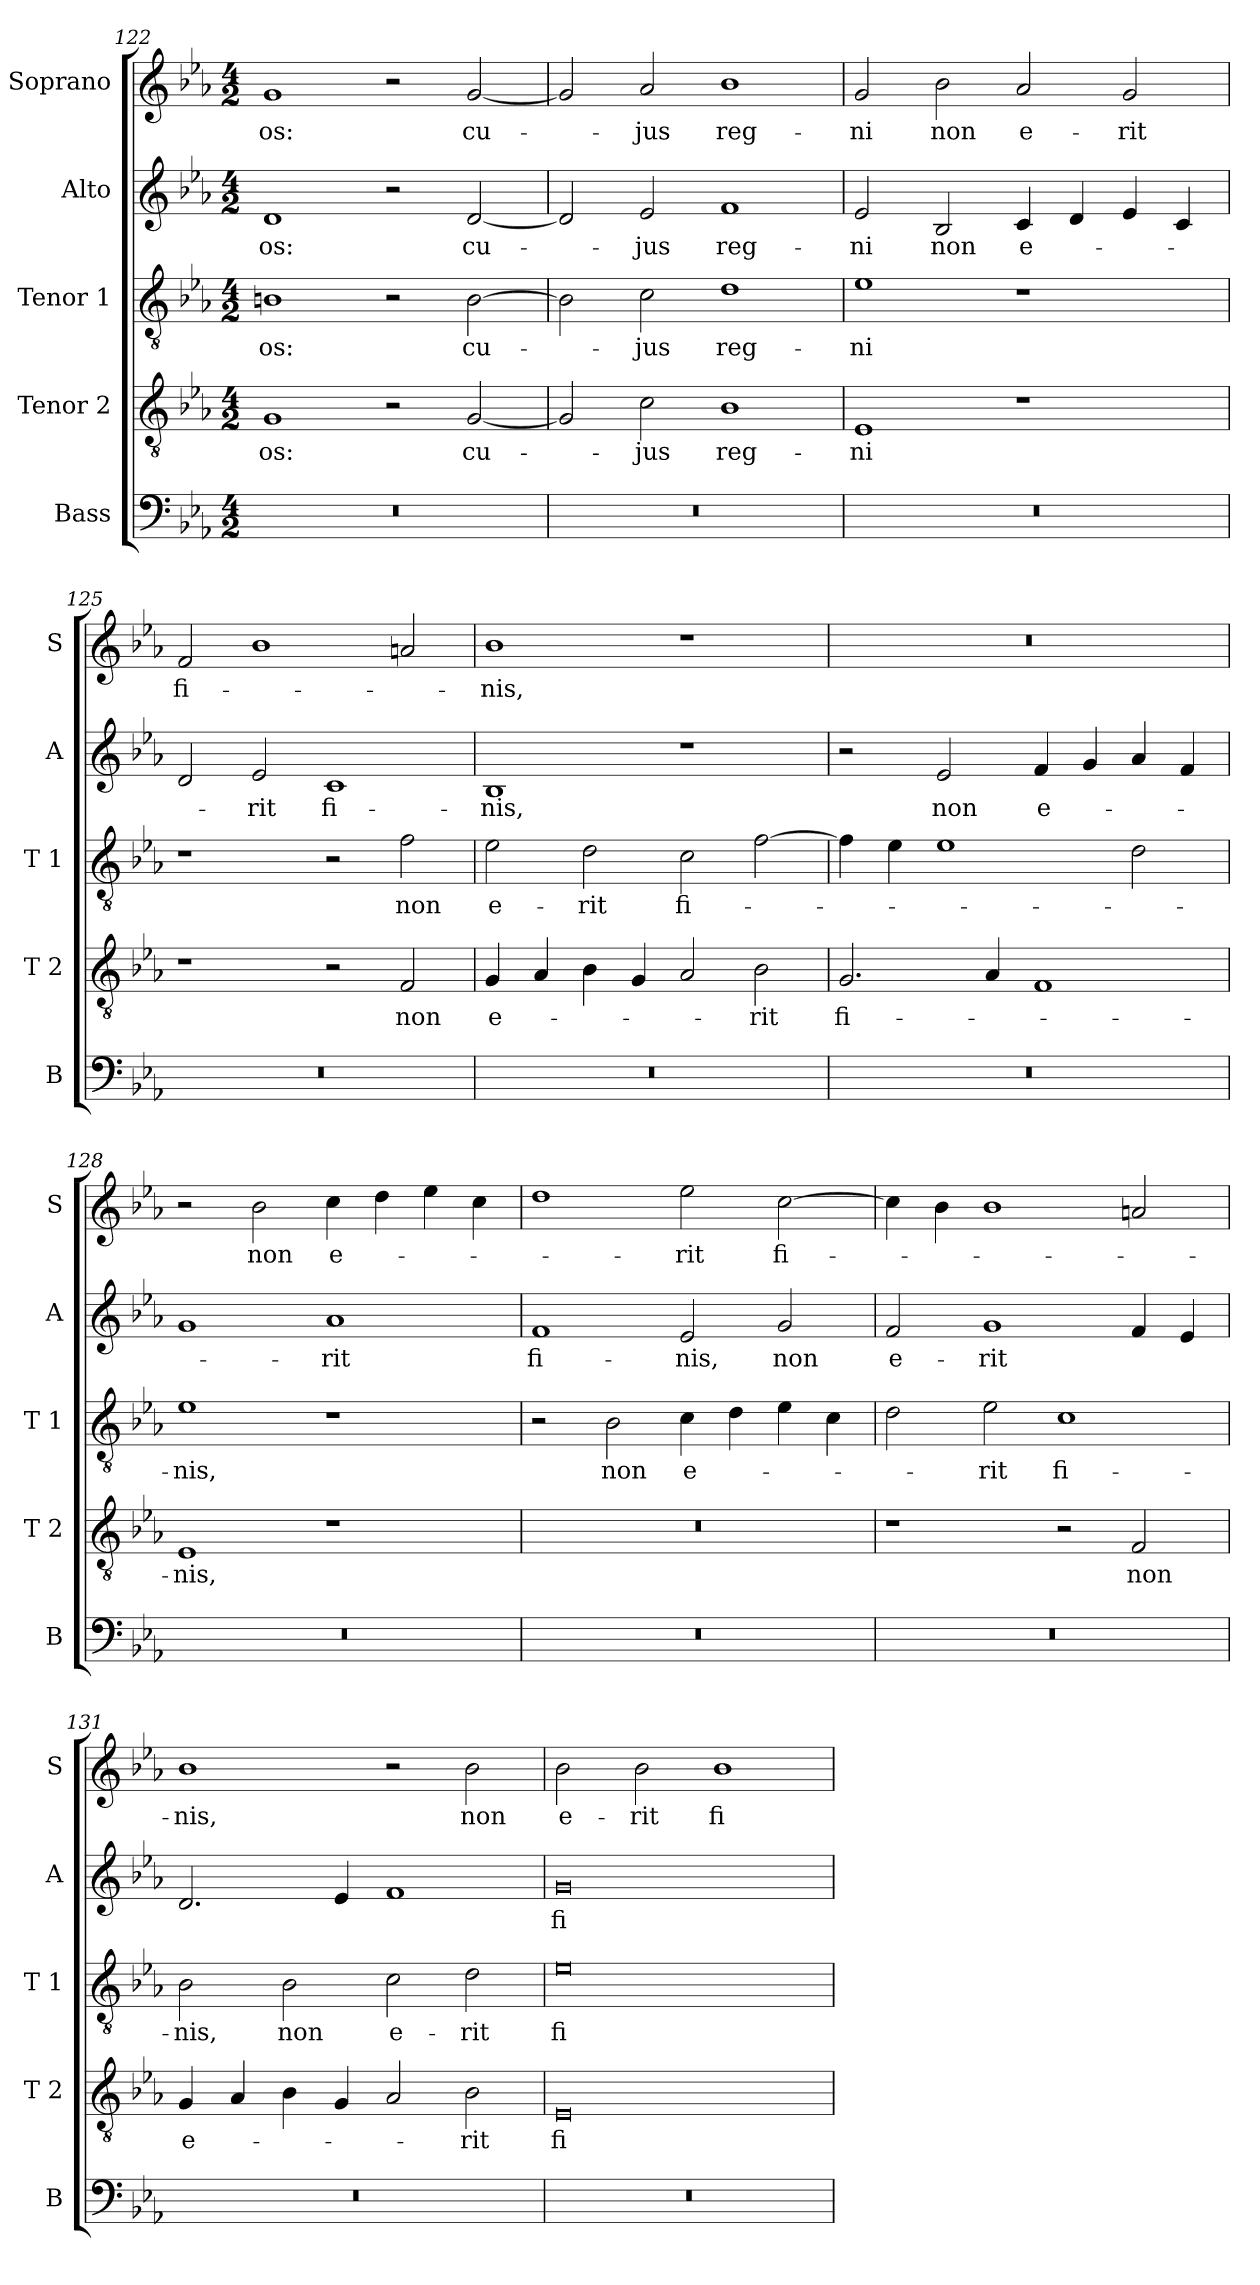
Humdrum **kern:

**kern	**kern	**text	**kern	**text	**kern	**text	**kern	**text
*part5	*part4	*part4	*part3	*part3	*part2	*part2	*part1	*part1
*staff5	*staff4	*staff4	*staff3	*staff3	*staff2	*staff2	*staff1	*staff1
*I"Bass	*I"Tenor 2	*	*I"Tenor 1	*	*I"Alto	*	*I"Soprano	*
*I'B	*I'T 2	*	*I'T 1	*	*I'A	*	*I'S	*
*clefF4	*clefGv2	*	*clefGv2	*	*clefG2	*	*clefG2	*
*k[b-e-a-]	*k[b-e-a-]	*	*k[b-e-a-]	*	*k[b-e-a-]	*	*k[b-e-a-]	*
*E-:	*E-:	*	*E-:	*	*E-:	*	*E-:	*
*M4/2	*M4/2	*	*M4/2	*	*M4/2	*	*M4/2	*
=122	=122	=122	=122	=122	=122	=122	=122	=122
!	!	!LO:LY:b	!	!LO:LY:b	!	!LO:LY:b	!	!LO:LY:b
0r	1G	-os:	1Bn	-os:	1d	-os:	1g	-os:
.	2r	.	2r	.	2r	.	2r	.
!	!	!LO:LY:b	!	!LO:LY:b	!	!LO:LY:b	!	!LO:LY:b
.	[2G/	cu-	[2B\	cu-	[2d/	cu-	[2g/	cu-
=123	=123	=123	=123	=123	=123	=123	=123	=123
0r	2G/]	.	2B\]	.	2d/]	.	2g/]	.
!	!	!LO:LY:b	!	!LO:LY:b	!	!LO:LY:b	!	!LO:LY:b
.	2c\	-jus	2c\	-jus	2e-/	-jus	2a-/	-jus
!	!	!LO:LY:b	!	!LO:LY:b	!	!LO:LY:b	!	!LO:LY:b
.	1B-	reg-	1d	reg-	1f	reg-	1b-	reg-
=124	=124	=124	=124	=124	=124	=124	=124	=124
!	!	!LO:LY:b	!	!LO:LY:b	!	!LO:LY:b	!	!LO:LY:b
0r	1E-	-ni	1e-	-ni	2e-/	-ni	2g/	-ni
!	!	!	!	!	!	!LO:LY:b	!	!LO:LY:b
.	.	.	.	.	2B-/	non	2b-\	non
!	!	!	!	!	!	!LO:LY:b	!	!LO:LY:b
.	1r	.	1r	.	4c/	e-	2a-/	e-
.	.	.	.	.	4d/	.	.	.
!	!	!	!	!	!	!	!	!LO:LY:b
.	.	.	.	.	4e-/	.	2g/	-rit
.	.	.	.	.	4c/	.	.	.
=125	=125	=125	=125	=125	=125	=125	=125	=125
!	!	!	!	!	!	!	!	!LO:LY:b
0r	1r	.	1r	.	2d/	.	2f/	fi-
!	!	!	!	!	!	!LO:LY:b	!	!
.	.	.	.	.	2e-/	-rit	1b-	.
!	!	!	!	!	!	!LO:LY:b	!	!
.	2r	.	2r	.	1c	fi-	.	.
!	!	!LO:LY:b	!	!LO:LY:b	!	!	!	!
.	2F/	non	2f\	non	.	.	2an/	.
=126	=126	=126	=126	=126	=126	=126	=126	=126
!	!	!LO:LY:b	!	!LO:LY:b	!	!LO:LY:b	!	!LO:LY:b
0r	4G/	e-	2e-\	e-	1B-	-nis,	1b-	-nis,
.	4A-/	.	.	.	.	.	.	.
!	!	!	!	!LO:LY:b	!	!	!	!
.	4B-\	.	2d\	-rit	.	.	.	.
.	4G/	.	.	.	.	.	.	.
!	!	!	!	!LO:LY:b	!	!	!	!
.	2A-/	.	2c\	fi-	1r	.	1r	.
!	!	!LO:LY:b	!	!	!	!	!	!
.	2B-\	-rit	[2f\	.	.	.	.	.
!!LO:PB:g=z
=127	=127	=127	=127	=127	=127	=127	=127	=127
!	!	!LO:LY:b	!	!	!	!	!	!
0r	2.G/	fi-	4f\]	.	2r	.	0r	.
.	.	.	4e-\	.	.	.	.	.
!	!	!	!	!	!	!LO:LY:b	!	!
.	.	.	1e-	.	2e-/	non	.	.
.	4A-/	.	.	.	.	.	.	.
!	!	!	!	!	!	!LO:LY:b	!	!
.	1F	.	.	.	4f/	e-	.	.
.	.	.	.	.	4g/	.	.	.
.	.	.	2d\	.	4a-/	.	.	.
.	.	.	.	.	4f/	.	.	.
=128	=128	=128	=128	=128	=128	=128	=128	=128
!	!	!LO:LY:b	!	!LO:LY:b	!	!	!	!
0r	1E-	-nis,	1e-	-nis,	1g	.	2r	.
!	!	!	!	!	!	!	!	!LO:LY:b
.	.	.	.	.	.	.	2b-\	non
!	!	!	!	!	!	!LO:LY:b	!	!LO:LY:b
.	1r	.	1r	.	1a-	-rit	4cc\	e-
.	.	.	.	.	.	.	4dd\	.
.	.	.	.	.	.	.	4ee-\	.
.	.	.	.	.	.	.	4cc\	.
=129	=129	=129	=129	=129	=129	=129	=129	=129
!	!	!	!	!	!	!LO:LY:b	!	!
0r	0r	.	2r	.	1f	fi-	1dd	.
!	!	!	!	!LO:LY:b	!	!	!	!
.	.	.	2B-\	non	.	.	.	.
!	!	!	!	!LO:LY:b	!	!LO:LY:b	!	!LO:LY:b
.	.	.	4c\	e-	2e-/	-nis,	2ee-\	-rit
.	.	.	4d\	.	.	.	.	.
!	!	!	!	!	!	!LO:LY:b	!	!LO:LY:b
.	.	.	4e-\	.	2g/	non	[2cc\	fi-
.	.	.	4c\	.	.	.	.	.
=130	=130	=130	=130	=130	=130	=130	=130	=130
!	!	!	!	!	!	!LO:LY:b	!	!
0r	1r	.	2d\	.	2f/	e-	4cc\]	.
.	.	.	.	.	.	.	4b-\	.
!	!	!	!	!LO:LY:b	!	!LO:LY:b	!	!
.	.	.	2e-\	-rit	1g	-rit	1b-	.
!	!	!	!	!LO:LY:b	!	!	!	!
.	2r	.	1c	fi-	.	.	.	.
!	!	!LO:LY:b	!	!	!	!	!	!
.	2F/	non	.	.	4f/	.	2an/	.
.	.	.	.	.	4e-/	.	.	.
=131	=131	=131	=131	=131	=131	=131	=131	=131
!	!	!LO:LY:b	!	!LO:LY:b	!	!	!	!LO:LY:b
0r	4G/	e-	2B-\	-nis,	2.d/	.	1b-	-nis,
.	4A-/	.	.	.	.	.	.	.
!	!	!	!	!LO:LY:b	!	!	!	!
.	4B-\	.	2B-\	non	.	.	.	.
.	4G/	.	.	.	4e-/	.	.	.
!	!	!	!	!LO:LY:b	!	!	!	!
.	2A-/	.	2c\	e-	1f	.	2r	.
!	!	!LO:LY:b	!	!LO:LY:b	!	!	!	!LO:LY:b
.	2B-\	-rit	2d\	-rit	.	.	2b-\	non
=132	=132	=132	=132	=132	=132	=132	=132	=132
!	!	!LO:LY:b	!	!LO:LY:b	!	!LO:LY:b	!	!LO:LY:b
0r	0E-	fi-	0e-	fi-	0g	fi-	2b-\	e-
!	!	!	!	!	!	!	!	!LO:LY:b
.	.	.	.	.	.	.	2b-\	-rit
!	!	!	!	!	!	!	!	!LO:LY:b
.	.	.	.	.	.	.	1b-	fi-
=	=	=	=	=	=	=	=	=
*-	*-	*-	*-	*-	*-	*-	*-	*-
